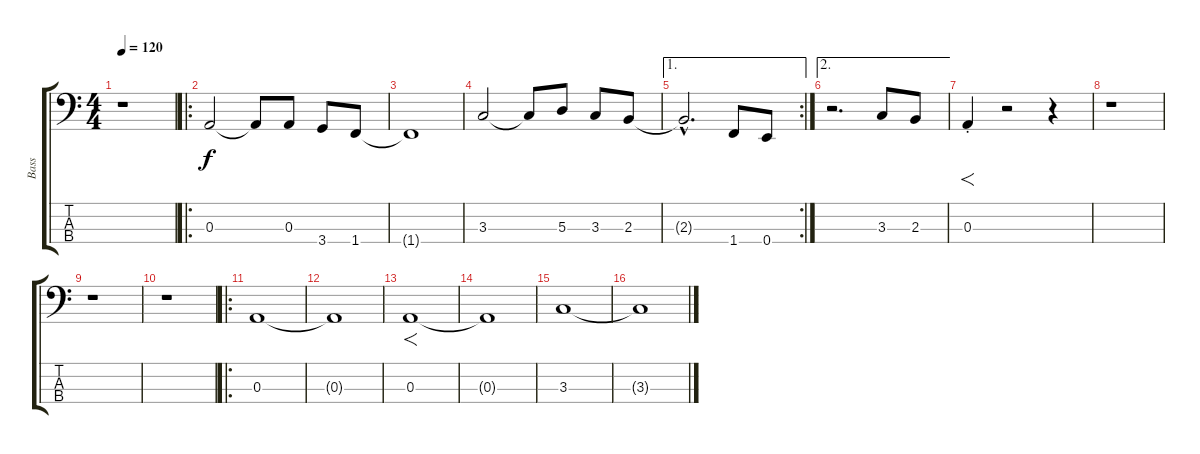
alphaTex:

\track ("Bass" "Bass") {instrument electricbassfinger}
\staff {score tabs}
\tuning (G2 D2 A1 E1) {hide}
\ts (4 4)
\tempo 120
\clef f4
\ks c
r.1{dy f instrument electricbassfinger} |
\ro
0.3.2 0.3{t}.8 0.3.8 3.4.8 1.4.8 |
1.4{t}.1 |
3.3.2 3.3{t}.8 5.3.8 3.3.8 2.3.8 |
\ae 1
\rc 2
2.3{hac t}.2{d} 1.4.8 0.4.8 |
\ae 2
r.2{d} 3.3.8 2.3.8 |
0.3{st}.4{f} r.2 r.4 |
r.1 |
r.1 |
r.1 |
\ro
0.3.1 |
0.3{t}.1 |
0.3.1{f} |
0.3{t}.1 |
3.3.1 |
3.3{t}.1
